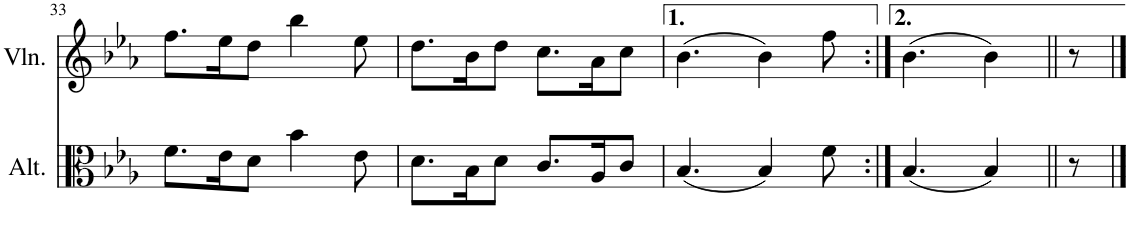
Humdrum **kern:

**kern	**kern
*part2	*part1
*staff2	*staff1
*I"Alto	*I"Violon
*I'Alt.	*I'Vln.
!!LO:PB:g=z
*clefC3	*clefG2
*k[b-e-a-]	*k[b-e-a-]
*M6/8	*M6/8
=33	=33
8.f\L	8.ff\L
16e-\K	16ee-\K
8d\J	8dd\J
4b-\	4bb-\
8e-\	8ee-\
=34	=34
8.d\L	8.dd\L
16B-\K	16b-\K
8d\J	8dd\J
8.c/L	8.cc\L
16A-/K	16a-\K
8c/J	8cc\J
=35	=35
(4.B-/	(4.b-\
4B-/)	4b-\)
8f\	8ff\
=36:|!	=36:|!
(4.B-/	(4.b-\
4B-/)	4b-\)
8r	8r
==	==
*-	*-
